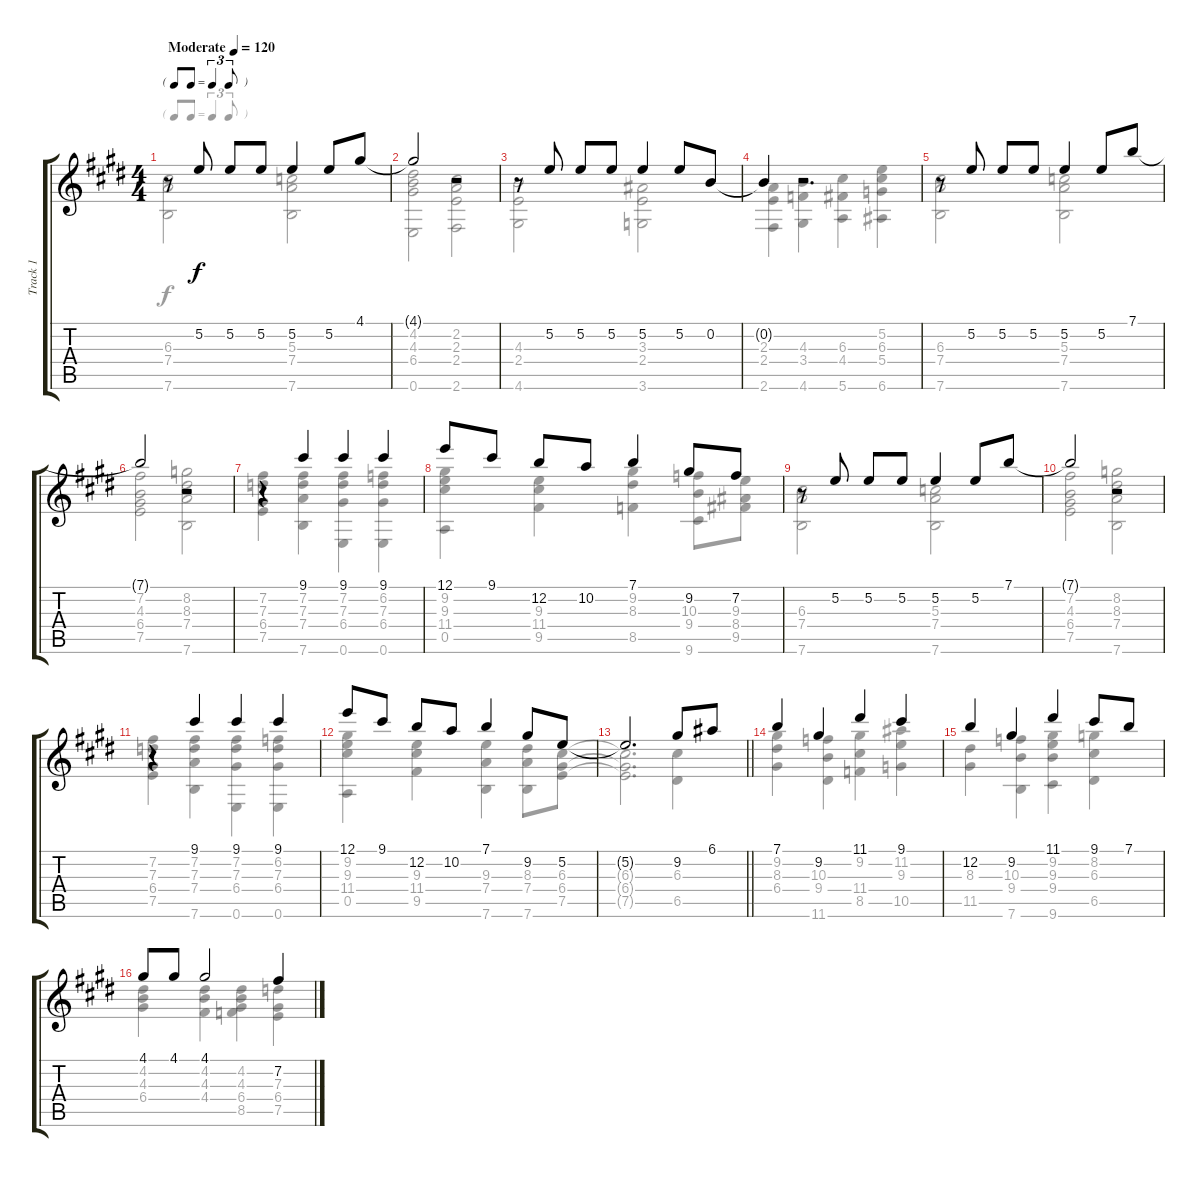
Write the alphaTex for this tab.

\track ("Track 1" "Track 1") {instrument electricguitarjazz}
\staff {score tabs}
\tuning (E4 B3 G3 D3 A2 E2) {hide}
\voice
\ts (4 4)
\tf triplet8th
\tempo (120 "Moderate")
\clef g2
\ks e
r.8{dy f instrument electricguitarjazz} 5.2.8 5.2.8 5.2.8 5.2.4 5.2.8 4.1.8 |
4.1{t}.2 r.2 |
r.8 5.2.8 5.2.8 5.2.8 5.2.4 5.2.8 0.2.8 |
0.2{t}.4 r.2{d} |
r.8 5.2.8 5.2.8 5.2.8 5.2.4 5.2.8 7.1.8 |
7.1{t}.2 r.2 |
r.4 9.1.4 9.1.4 9.1.4 |
12.1.8 9.1.8 12.2.8 10.2.8 7.1.4 9.2.8 7.2.8 |
r.8 5.2.8 5.2.8 5.2.8 5.2.4 5.2.8 7.1.8 |
7.1{t}.2 r.2 |
r.4 9.1.4 9.1.4 9.1.4 |
12.1.8 9.1.8 12.2.8 10.2.8 7.1.4 9.2.8 5.2.8 |
\barLineRight lightlight
5.2{t}.2{d} 9.2.8 6.1.8 |
7.1.4 9.2.4 11.1.4 9.1.4 |
12.2.4 9.2.4 11.1.4 9.1.8 7.1.8 |
4.1.8 4.1.8 4.1.2 7.2.4
\voice
\clef g2
\ottava regular
\simile none
\ks e
(6.3 7.4 7.6).2{dy f} (5.3 7.4 7.6).2 |
(4.2 4.3 6.4 0.6).2 (2.2 2.3 2.4 2.6).2 |
(4.3 2.4 4.6).2 (3.3 2.4 3.6).2 |
(2.3 2.4 2.6).4 (4.3 3.4 4.6).4 (6.3 4.4 5.6).4 (5.2 6.3 5.4 6.6).4 |
(6.3 7.4 7.6).2 (5.3 7.4 7.6).2 |
(7.2 4.3 6.4 7.5).2 (8.2 8.3 7.4 7.6).2 |
(7.2 7.3 6.4 7.5).4 (7.2 7.3 7.4 7.6).4 (7.2 7.3 6.4 0.6).4 (6.2 7.3 6.4 0.6).4 |
(9.2 9.3 11.4 0.5).4 (9.3 11.4 9.5).4 (9.2 8.3 8.5).4 (10.3 9.4 9.6).8 (9.3 8.4 9.5).8 |
(6.3 7.4 7.6).2 (5.3 7.4 7.6).2 |
(7.2 4.3 6.4 7.5).2 (8.2 8.3 7.4 7.6).2 |
(7.2 7.3 6.4 7.5).4 (7.2 7.3 7.4 7.6).4 (7.2 7.3 6.4 0.6).4 (6.2 7.3 6.4 0.6).4 |
(9.2 9.3 11.4 0.5).4 (9.3 11.4 9.5).4 (9.3 7.4 7.6).4 (8.3 7.4 7.6).8 (6.3 6.4 7.5).8 |
\barLineRight lightlight
(6.3{t} 6.4{t} 7.5{t}).2{d} (6.3 6.5).4 |
(9.2 8.3 6.4).4 (10.3 9.4 11.6).4 (9.2 11.4 8.5).4 (11.2 9.3 10.5).4 |
(8.3 11.5).4 (10.3 9.4 7.6).4 (9.2 9.3 9.4 9.6).4 (8.2 6.3 6.5).4 |
(4.2 4.3 6.4).4 (4.2 4.3 4.4).4 (4.2 4.3 6.4 8.5).4 (7.3 6.4 7.5).4
